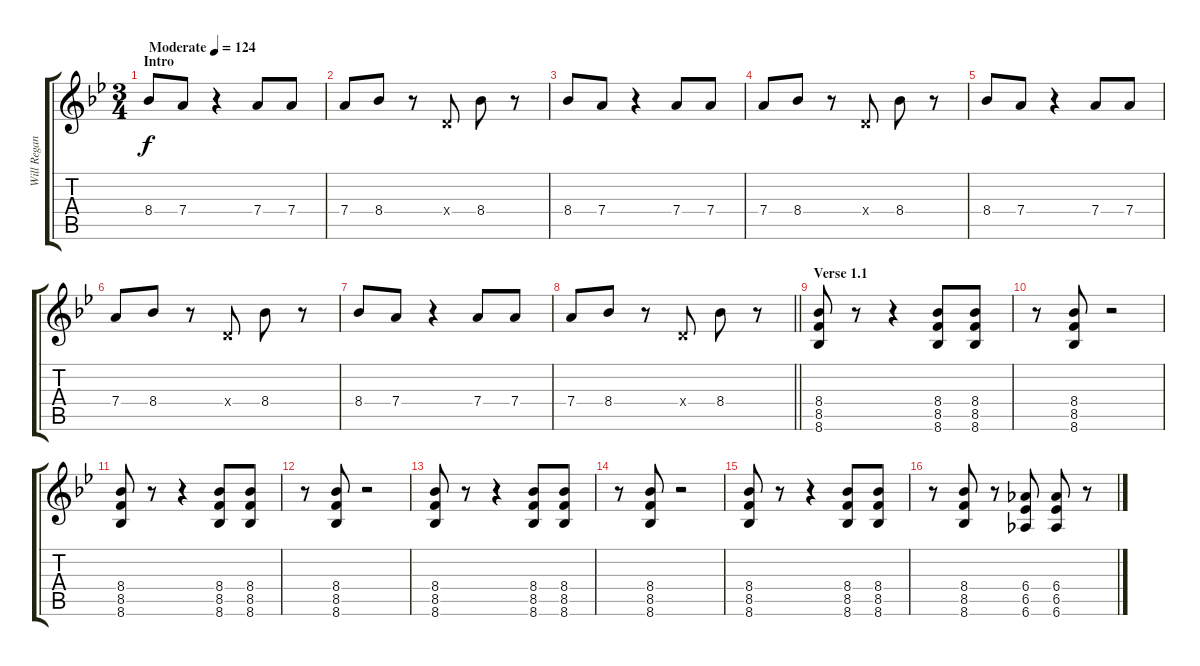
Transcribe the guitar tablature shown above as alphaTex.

\track ("Will Regano (distorted)" "Will Regan") {instrument distortionguitar}
\staff {score tabs}
\tuning (D4 A3 Gb3 D3 A2 D2) {hide}
\ts (3 4)
\section ("" "Intro")
\tempo (124 "Moderate")
\clef g2
\ks bb
8.4.8{dy f instrument distortionguitar} 7.4.8 r.4 7.4.8 7.4.8 |
7.4.8 8.4.8 r.8 0.4{x}.8 8.4.8 r.8 |
8.4.8 7.4.8 r.4 7.4.8 7.4.8 |
7.4.8 8.4.8 r.8 0.4{x}.8 8.4.8 r.8 |
8.4.8 7.4.8 r.4 7.4.8 7.4.8 |
7.4.8 8.4.8 r.8 0.4{x}.8 8.4.8 r.8 |
8.4.8 7.4.8 r.4 7.4.8 7.4.8 |
\barLineRight lightlight
7.4.8 8.4.8 r.8 0.4{x}.8 8.4.8 r.8 |
\section ("" "Verse 1.1")
(8.4 8.5 8.6).8 r.8 r.4 (8.4 8.5 8.6).8 (8.4 8.5 8.6).8 |
r.8 (8.4 8.5 8.6).8 r.2 |
(8.4 8.5 8.6).8 r.8 r.4 (8.4 8.5 8.6).8 (8.4 8.5 8.6).8 |
r.8 (8.4 8.5 8.6).8 r.2 |
(8.4 8.5 8.6).8 r.8 r.4 (8.4 8.5 8.6).8 (8.4 8.5 8.6).8 |
r.8 (8.4 8.5 8.6).8 r.2 |
(8.4 8.5 8.6).8 r.8 r.4 (8.4 8.5 8.6).8 (8.4 8.5 8.6).8 |
r.8 (8.4 8.5 8.6).8 r.8 (6.4 6.5 6.6).8 (6.4 6.5 6.6).8 r.8
